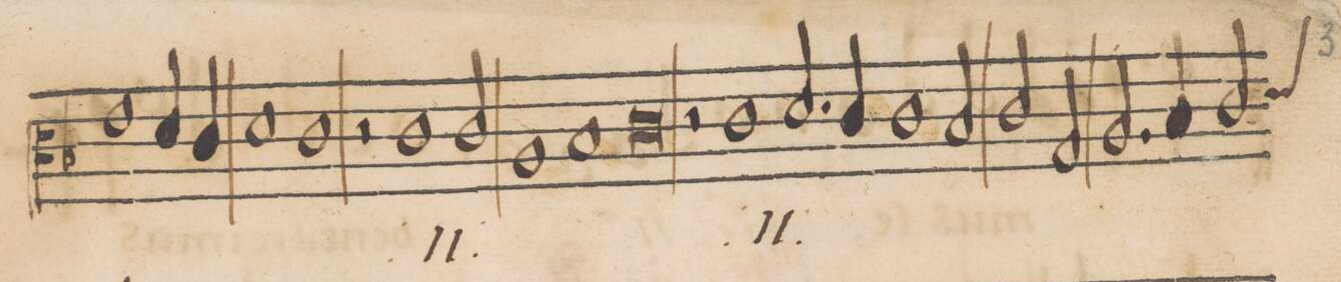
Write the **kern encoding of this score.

**kern	**text
*I"TENOR	*
*clefC3	*
*k[b-]	*
*met(C|)	*
*M2/1	*
1e\	-e
=72-	=72-
4d/	.
4c/	.
1d\	.
=73-	=73-
1c\	.
2r	.
1c\	-Kÿ-
=74-	=74-
2c/	-ri-
1A/	-e
=75-	=75-
1B-/	.
0c\	.
=76-	=76-
2r	.
1c\	Kÿ-
=77-	=77-
2.d/	.
4c/	.
1c\	-ri-
=78-	=78-
2B-/	.
2c/	-e-
2G/	.
=79-	=79-
2.A/	.
4B-/	.
*custos:d	*
2c/	.
*-	*-
